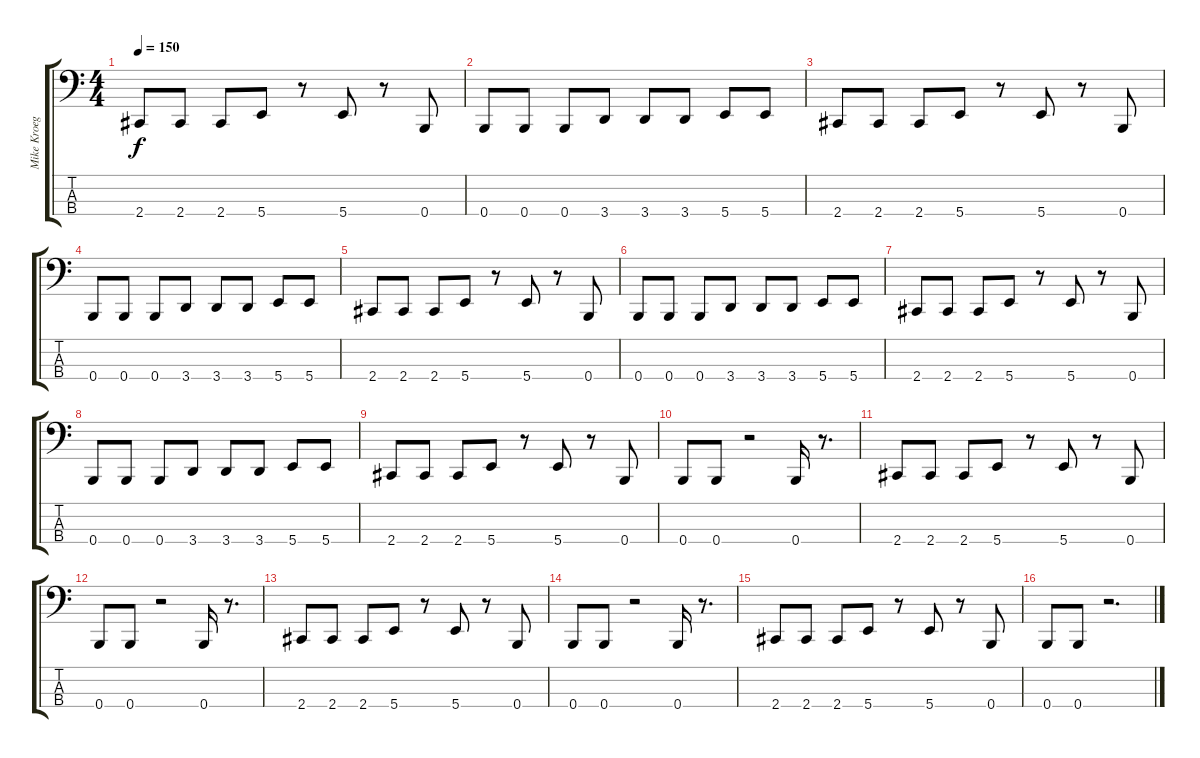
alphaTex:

\track ("Mike Kroeger" "Mike Kroeg") {instrument electricbassfinger}
\staff {score tabs}
\tuning (D2 A1 E1 B0) {hide}
\ts (4 4)
\tempo 150
\clef f4
\ks c
2.4.8{dy f} 2.4.8 2.4.8 5.4.8 r.8 5.4.8 r.8 0.4.8 |
0.4.8 0.4.8 0.4.8 3.4.8 3.4.8 3.4.8 5.4.8 5.4.8 |
2.4.8 2.4.8 2.4.8 5.4.8 r.8 5.4.8 r.8 0.4.8 |
0.4.8 0.4.8 0.4.8 3.4.8 3.4.8 3.4.8 5.4.8 5.4.8 |
2.4.8 2.4.8 2.4.8 5.4.8 r.8 5.4.8 r.8 0.4.8 |
0.4.8 0.4.8 0.4.8 3.4.8 3.4.8 3.4.8 5.4.8 5.4.8 |
2.4.8 2.4.8 2.4.8 5.4.8 r.8 5.4.8 r.8 0.4.8 |
0.4.8 0.4.8 0.4.8 3.4.8 3.4.8 3.4.8 5.4.8 5.4.8 |
2.4.8 2.4.8 2.4.8 5.4.8 r.8 5.4.8 r.8 0.4.8 |
0.4.8 0.4.8 r.2 0.4.16 r.8{d} |
2.4.8 2.4.8 2.4.8 5.4.8 r.8 5.4.8 r.8 0.4.8 |
0.4.8 0.4.8 r.2 0.4.16 r.8{d} |
2.4.8 2.4.8 2.4.8 5.4.8 r.8 5.4.8 r.8 0.4.8 |
0.4.8 0.4.8 r.2 0.4.16 r.8{d} |
2.4.8 2.4.8 2.4.8 5.4.8 r.8 5.4.8 r.8 0.4.8 |
0.4.8 0.4.8 r.2{d}
